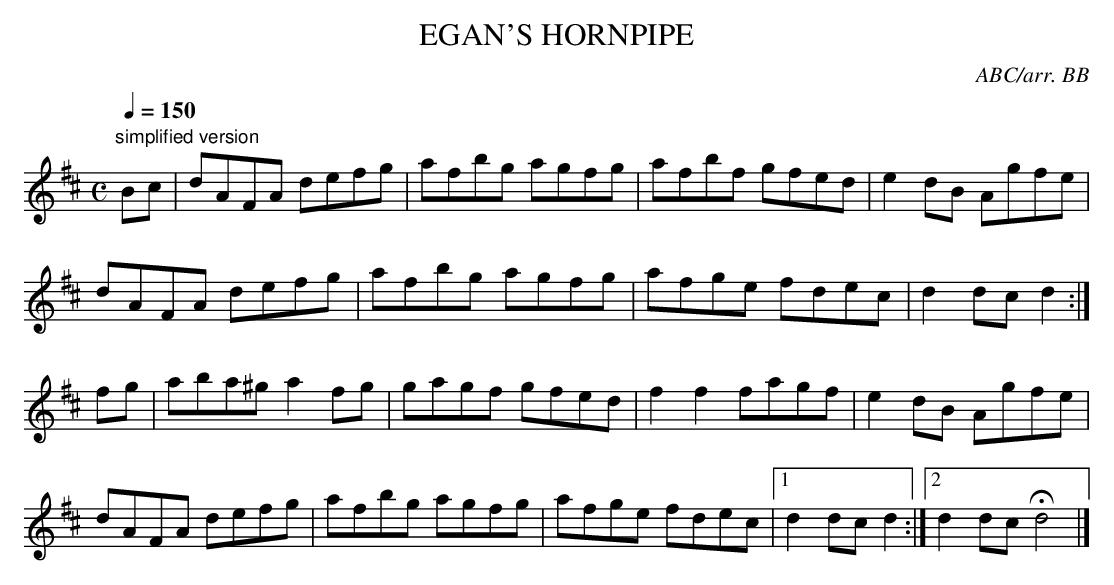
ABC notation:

X:1
T:EGAN'S HORNPIPE
C:ABC/arr. BB
L:1/8
M:C
Q:1/4=150
K:D
"simplified version"
Bc|dAFA defg|afbg agfg|afbf gfed|e2dB Agfe|
dAFA defg|afbg agfg|afge fdec|d2dc d2:|
fg|aba^g a2 fg|gagf gfed|f2f2 fagf|e2dB Agfe|
dAFA defg|afbg agfg|afge fdec|1 d2dc d2:|\
[2 d2dc Hd4|]
